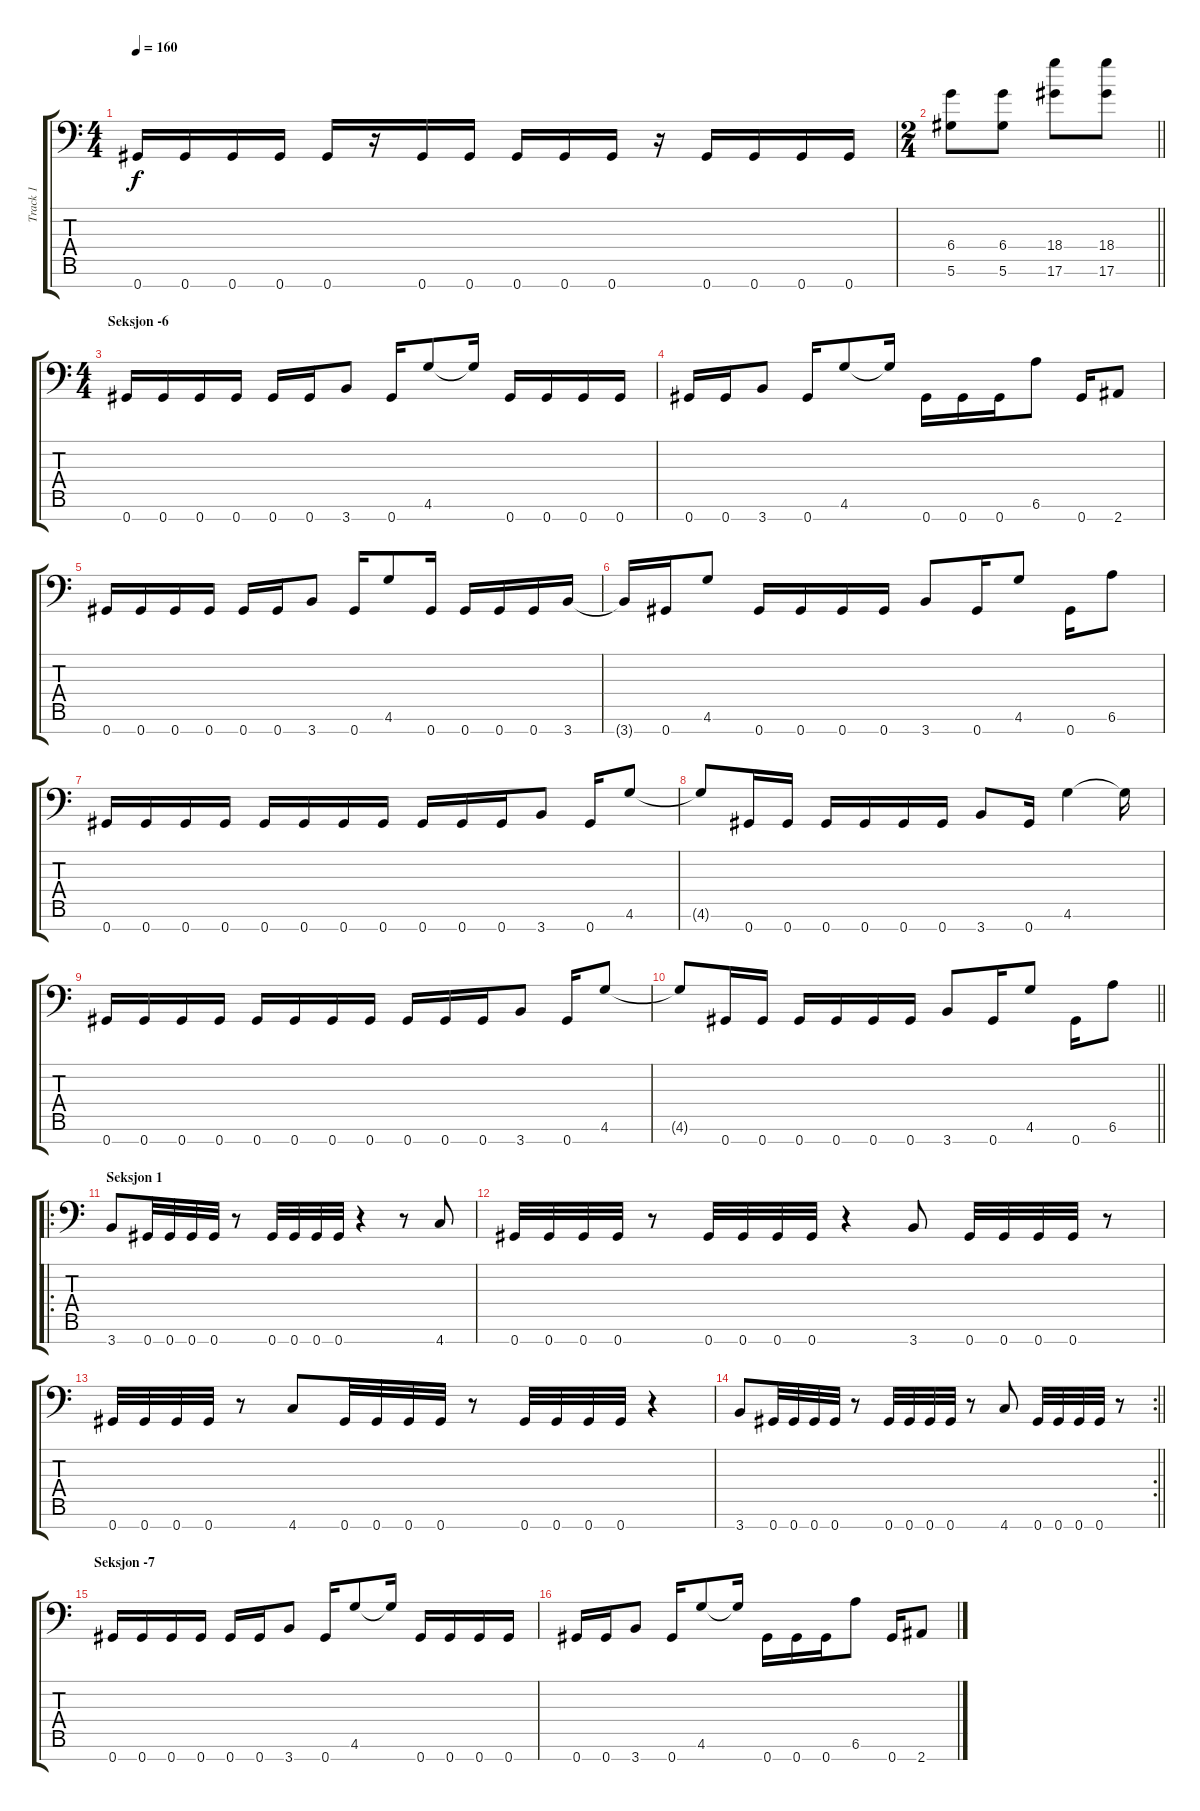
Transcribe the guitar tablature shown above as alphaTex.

\track ("Track 1" "Track 1") {instrument distortionguitar}
\staff {score tabs}
\tuning (Eb4 Bb3 Gb3 Db3 Ab2 Eb2 Ab1) {hide}
\ts (4 4)
\tempo 160
\clef f4
\ks c
0.7.16{dy f} 0.7.16 0.7.16 0.7.16 0.7.16 r.16 0.7.16 0.7.16 0.7.16 0.7.16 0.7.16 r.16 0.7.16 0.7.16 0.7.16 0.7.16 |
\ts (2 4)
\barLineRight lightlight
(6.4 5.6).8 (6.4 5.6).8 (18.4 17.6).8 (18.4 17.6).8 |
\ts (4 4)
\section ("" "Seksjon -6")
0.7.16 0.7.16 0.7.16 0.7.16 0.7.16 0.7.16 3.7.8 0.7.16 4.6.8 4.6{t}.16 0.7.16 0.7.16 0.7.16 0.7.16 |
0.7.16 0.7.16 3.7.8 0.7.16 4.6.8 4.6{t}.16 0.7.16 0.7.16 0.7.16 6.6.8 0.7.16 2.7.8 |
0.7.16 0.7.16 0.7.16 0.7.16 0.7.16 0.7.16 3.7.8 0.7.16 4.6.8 0.7.16 0.7.16 0.7.16 0.7.16 3.7.16 |
3.7{t}.16 0.7.16 4.6.8 0.7.16 0.7.16 0.7.16 0.7.16 3.7.8 0.7.16 4.6.8 0.7.16 6.6.8 |
0.7.16 0.7.16 0.7.16 0.7.16 0.7.16 0.7.16 0.7.16 0.7.16 0.7.16 0.7.16 0.7.16 3.7.8 0.7.16 4.6.8 |
4.6{t}.8 0.7.16 0.7.16 0.7.16 0.7.16 0.7.16 0.7.16 3.7.8 0.7.16 4.6.4 4.6{t}.16 |
0.7.16 0.7.16 0.7.16 0.7.16 0.7.16 0.7.16 0.7.16 0.7.16 0.7.16 0.7.16 0.7.16 3.7.8 0.7.16 4.6.8 |
\barLineRight lightlight
4.6{t}.8 0.7.16 0.7.16 0.7.16 0.7.16 0.7.16 0.7.16 3.7.8 0.7.16 4.6.8 0.7.16 6.6.8 |
\ro
\section ("" "Seksjon 1")
3.7.8 0.7.32 0.7.32 0.7.32 0.7.32 r.8 0.7.32 0.7.32 0.7.32 0.7.32 r.4 r.8 4.7.8 |
0.7.32 0.7.32 0.7.32 0.7.32 r.8 0.7.32 0.7.32 0.7.32 0.7.32 r.4 3.7.8 0.7.32 0.7.32 0.7.32 0.7.32 r.8 |
0.7.32 0.7.32 0.7.32 0.7.32 r.8 4.7.8 0.7.32 0.7.32 0.7.32 0.7.32 r.8 0.7.32 0.7.32 0.7.32 0.7.32 r.4 |
\rc 2
\barLineRight lightlight
3.7.8 0.7.32 0.7.32 0.7.32 0.7.32 r.8 0.7.32 0.7.32 0.7.32 0.7.32 r.8 4.7.8 0.7.32 0.7.32 0.7.32 0.7.32 r.8 |
\section ("" "Seksjon -7")
0.7.16 0.7.16 0.7.16 0.7.16 0.7.16 0.7.16 3.7.8 0.7.16 4.6.8 4.6{t}.16 0.7.16 0.7.16 0.7.16 0.7.16 |
0.7.16 0.7.16 3.7.8 0.7.16 4.6.8 4.6{t}.16 0.7.16 0.7.16 0.7.16 6.6.8 0.7.16 2.7.8
